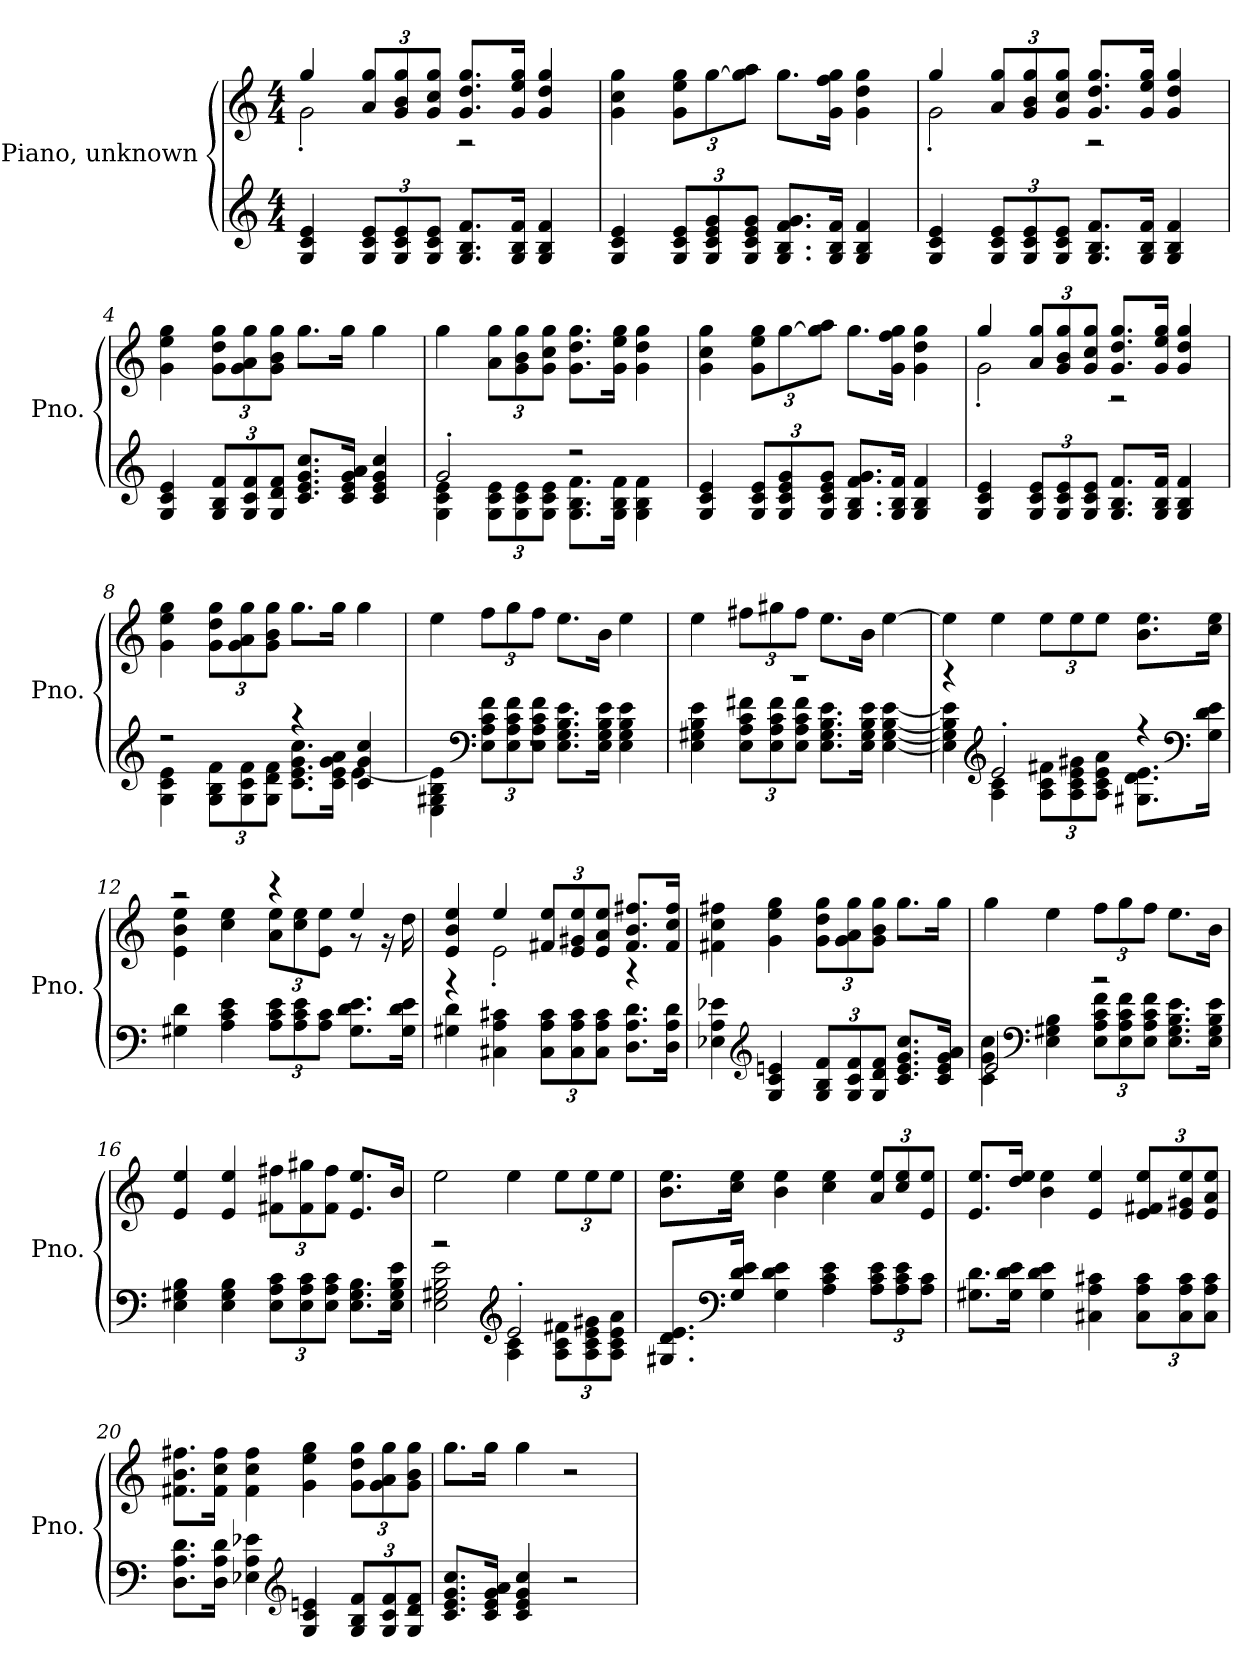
**kern	**kern
*part1	*part1
*staff2	*staff1
*I"Piano, unknown	*
*I'Pno.	*
*clefG2	*clefG2
*k[]	*k[]
*M4/4	*M4/4
*MM120	*MM120
=1	=1
*	*^
4G/ 4c/ 4e/	4gg/	2g'\
*Xbrackettup	*Xbrackettup	*
12G/ 12c/ 12e/L	12a/ 12gg/L	.
12G/ 12c/ 12e/	12g/ 12b/ 12gg/	.
12G/ 12c/ 12e/J	12g/ 12cc/ 12gg/J	.
8.G/ 8.B/ 8.f/L	8.g/ 8.dd/ 8.gg/L	2r
16G/ 16B/ 16f/Jk	16g/ 16ee/ 16gg/Jk	.
4G/ 4B/ 4f/	4g/ 4dd/ 4gg/	.
*	*v	*v
=2	=2
4G/ 4c/ 4e/	4g\ 4cc\ 4gg\
12G/ 12c/ 12e/L	12g\ 12ee\ 12gg\L
12G/ 12c/ 12e/ 12g/	[12gg\
12G/ 12c/ 12e/ 12g/J	12gg\] 12aa\J
8.G/ 8.B/ 8.f/ 8.g/L	8.gg\L
16G/ 16B/ 16f/Jk	16g\ 16ff\ 16gg\Jk
4G/ 4B/ 4f/	4g\ 4dd\ 4gg\
=3	=3
*	*^
4G/ 4c/ 4e/	4gg/	2g'\
12G/ 12c/ 12e/L	12a/ 12gg/L	.
12G/ 12c/ 12e/	12g/ 12b/ 12gg/	.
12G/ 12c/ 12e/J	12g/ 12cc/ 12gg/J	.
8.G/ 8.B/ 8.f/L	8.g/ 8.dd/ 8.gg/L	2r
16G/ 16B/ 16f/Jk	16g/ 16ee/ 16gg/Jk	.
4G/ 4B/ 4f/	4g/ 4dd/ 4gg/	.
*	*v	*v
=4	=4
4G/ 4c/ 4e/	4g\ 4ee\ 4gg\
12G/ 12B/ 12f/L	12g\ 12dd\ 12gg\L
12G/ 12c/ 12f/	12g\ 12a\ 12gg\
12G/ 12d/ 12f/J	12g\ 12b\ 12gg\J
8.c/ 8.e/ 8.g/ 8.cc/L	8.gg\L
16c/ 16e/ 16g/ 16a/Jk	16gg\Jk
4c/ 4e/ 4g/ 4cc/	4gg\
!!LO:LB:g=z
=5	=5
*^	*
2g'/	4G\ 4c\ 4e\	4gg\
.	12G\ 12c\ 12e\L	12a\ 12gg\L
.	12G\ 12c\ 12e\	12g\ 12b\ 12gg\
.	12G\ 12c\ 12e\J	12g\ 12cc\ 12gg\J
2r	8.G\ 8.B\ 8.f\L	8.g\ 8.dd\ 8.gg\L
.	16G\ 16B\ 16f\Jk	16g\ 16ee\ 16gg\Jk
.	4G\ 4B\ 4f\	4g\ 4dd\ 4gg\
*v	*v	*
=6	=6
4G/ 4c/ 4e/	4g\ 4cc\ 4gg\
12G/ 12c/ 12e/L	12g\ 12ee\ 12gg\L
12G/ 12c/ 12e/ 12g/	[12gg\
12G/ 12c/ 12e/ 12g/J	12gg\] 12aa\J
8.G/ 8.B/ 8.f/ 8.g/L	8.gg\L
16G/ 16B/ 16f/Jk	16g\ 16ff\ 16gg\Jk
4G/ 4B/ 4f/	4g\ 4dd\ 4gg\
=7	=7
*	*^
4G/ 4c/ 4e/	4gg/	2g'\
12G/ 12c/ 12e/L	12a/ 12gg/L	.
12G/ 12c/ 12e/	12g/ 12b/ 12gg/	.
12G/ 12c/ 12e/J	12g/ 12cc/ 12gg/J	.
8.G/ 8.B/ 8.f/L	8.g/ 8.dd/ 8.gg/L	2r
16G/ 16B/ 16f/Jk	16g/ 16ee/ 16gg/Jk	.
4G/ 4B/ 4f/	4g/ 4dd/ 4gg/	.
*	*v	*v
=8	=8
*^	*
2r	4G\ 4c\ 4e\	4g\ 4ee\ 4gg\
.	12G\ 12B\ 12f\L	12g\ 12dd\ 12gg\L
.	12G\ 12c\ 12f\	12g\ 12a\ 12gg\
.	12G\ 12d\ 12f\J	12g\ 12b\ 12gg\J
4r	8.c\ 8.e\ 8.g\ 8.cc\L	8.gg\L
.	16c\ 16e\ 16g\ 16a\Jk	16gg\Jk
4c/ 4g/ 4cc/	[4e\	4gg\
!!LO:LB:g=z
=9	=9	=9
1r	4E\ 4G#X\ 4B\ 4e\]	4ee\
*clefF4	*	*
.	12E\ 12A\ 12c\ 12f\L	12ff\L
.	12E\ 12A\ 12c\ 12f\	12gg\
.	12E\ 12A\ 12c\ 12f\J	12ff\J
.	8.E\ 8.G#\ 8.B\ 8.e\L	8.ee\L
.	16E\ 16G#\ 16B\ 16e\Jk	16b\Jk
.	4E\ 4G#\ 4B\ 4e\	4ee\
=10	=10	=10
1r	4E\ 4G#X\ 4B\ 4e\	4ee\
.	12E\ 12A\ 12c\ 12f#X\L	12ff#X\L
.	12E\ 12A\ 12c\ 12f#\	12gg#X\
.	12E\ 12A\ 12c\ 12f#\J	12ff#\J
.	8.E\ 8.G#\ 8.B\ 8.e\L	8.ee\L
.	16E\ 16G#\ 16B\ 16e\Jk	16b\Jk
.	[4E\ [4G#\ [4B\ [4e\	[4ee\
=11	=11	=11
4r	4E\] 4G#\] 4B\] 4e\]	4ee\]
*clefG2	*	*
2e'/	4A\ 4c\	4ee\
.	12A\ 12c\ 12f#X\L	12ee\L
.	12A\ 12c\ 12e\ 12g#X\	12ee\
.	12A\ 12c\ 12e\ 12a\J	12ee\J
4r	8.G#X\ 8.d\ 8.e\L	8.b\ 8.ee\L
*clefF4	*	*
.	16G#\ 16d\ 16e\Jk	16cc\ 16ee\Jk
*v	*v	*
!!LO:LB:g=z
=12	=12
*	*^
4G#X\ 4d\	2r	4e\ 4b\ 4ee\
4A\ 4c\ 4e\	.	4cc\ 4ee\
12A\ 12c\ 12e\L	4r	12a\ 12ee\L
12A\ 12c\ 12e\	.	12cc\ 12ee\
12A\ 12c\J	.	12e\ 12ee\J
8.G#\ 8.d\ 8.e\L	4ee/	8r
.	.	16r
16G#\ 16d\ 16e\Jk	.	16dd\
=13	=13	=13
4G#X\ 4d\	4e/ 4b/ 4ee/	4r
4C#X\ 4A\ 4c#X\	4ee/	2e'\
12C#\ 12A\ 12c#\L	12f#X/ 12ee/L	.
12C#\ 12A\ 12c#\	12e/ 12g#X/ 12ee/	.
12C#\ 12A\ 12c#\J	12e/ 12a/ 12ee/J	.
8.D\ 8.A\ 8.d\L	8.f#/ 8.b/ 8.ff#X/L	4r
16D\ 16A\ 16d\Jk	16f#/ 16cc/ 16ff#/Jk	.
*	*v	*v
=14	=14
4E-X\ 4A\ 4e-X\	4f#X\ 4cc\ 4ff#X\
*clefG2	*
4G/ 4c/ 4en/	4g\ 4ee\ 4gg\
12G/ 12B/ 12f/L	12g\ 12dd\ 12gg\L
12G/ 12c/ 12f/	12g\ 12a\ 12gg\
12G/ 12d/ 12f/J	12g\ 12b\ 12gg\J
8.c/ 8.e/ 8.g/ 8.cc/L	8.gg\L
16c/ 16e/ 16g/ 16a/Jk	16gg\Jk
!!LO:LB:g=z
=15	=15
*^	*
2e/	4c\ 4g\ 4cc\	4gg\
*clefF4	*	*
.	4E\ 4G#X\ 4B\	4ee\
2r	12E\ 12A\ 12c\ 12f\L	12ff\L
.	12E\ 12A\ 12c\ 12f\	12gg\
.	12E\ 12A\ 12c\ 12f\J	12ff\J
.	8.E\ 8.G#\ 8.B\ 8.e\L	8.ee\L
.	16E\ 16G#\ 16B\ 16e\Jk	16b\Jk
*v	*v	*
=16	=16
4E\ 4G#X\ 4B\	4e/ 4ee/
4E\ 4G#\ 4B\	4e/ 4ee/
12E\ 12A\ 12c\L	12f#X\ 12ff#X\L
12E\ 12A\ 12c\	12f#\ 12gg#X\
12E\ 12A\ 12c\J	12f#\ 12ff#\J
8.E\ 8.G#\ 8.B\L	8.e/ 8.ee/L
16E\ 16G#\ 16B\ 16e\Jk	16b/Jk
=17	=17
*^	*
2r	2E\ 2G#X\ 2B\ 2e\	2ee\
*clefG2	*	*
2e'/	4A\ 4c\	4ee\
.	12A\ 12c\ 12f#X\L	12ee\L
.	12A\ 12c\ 12e\ 12g#X\	12ee\
.	12A\ 12c\ 12e\ 12a\J	12ee\J
*v	*v	*
!!LO:LB:g=z
=18	=18
8.G#X/ 8.d/ 8.e/L	8.b\ 8.ee\L
*clefF4	*
16G#/ 16d/ 16e/Jk	16cc\ 16ee\Jk
4G#\ 4d\ 4e\	4b\ 4ee\
4A\ 4c\ 4e\	4cc\ 4ee\
12A\ 12c\ 12e\L	12a/ 12ee/L
12A\ 12c\ 12e\	12cc/ 12ee/
12A\ 12c\J	12e/ 12ee/J
=19	=19
8.G#X\ 8.d\L	8.e/ 8.ee/L
16G#\ 16d\ 16e\Jk	16dd/ 16ee/Jk
4G#\ 4d\ 4e\	4b\ 4ee\
4C#X\ 4A\ 4c#X\	4e/ 4ee/
12C#\ 12A\ 12c#\L	12e/ 12f#X/ 12ee/L
12C#\ 12A\ 12c#\	12e/ 12g#X/ 12ee/
12C#\ 12A\ 12c#\J	12e/ 12a/ 12ee/J
=20	=20
8.D\ 8.A\ 8.d\L	8.f#X\ 8.b\ 8.ff#X\L
16D\ 16A\ 16d\Jk	16f#\ 16cc\ 16ff#\Jk
4E-X\ 4A\ 4e-X\	4f#\ 4cc\ 4ff#\
*clefG2	*
4G/ 4c/ 4en/	4g\ 4ee\ 4gg\
12G/ 12B/ 12f/L	12g\ 12dd\ 12gg\L
12G/ 12c/ 12f/	12g\ 12a\ 12gg\
12G/ 12d/ 12f/J	12g\ 12b\ 12gg\J
!!LO:PB:g=z
=21	=21
8.c/ 8.e/ 8.g/ 8.cc/L	8.gg\L
16c/ 16e/ 16g/ 16a/Jk	16gg\Jk
4c/ 4e/ 4g/ 4cc/	4gg\
2r	2r
=	=
*-	*-
